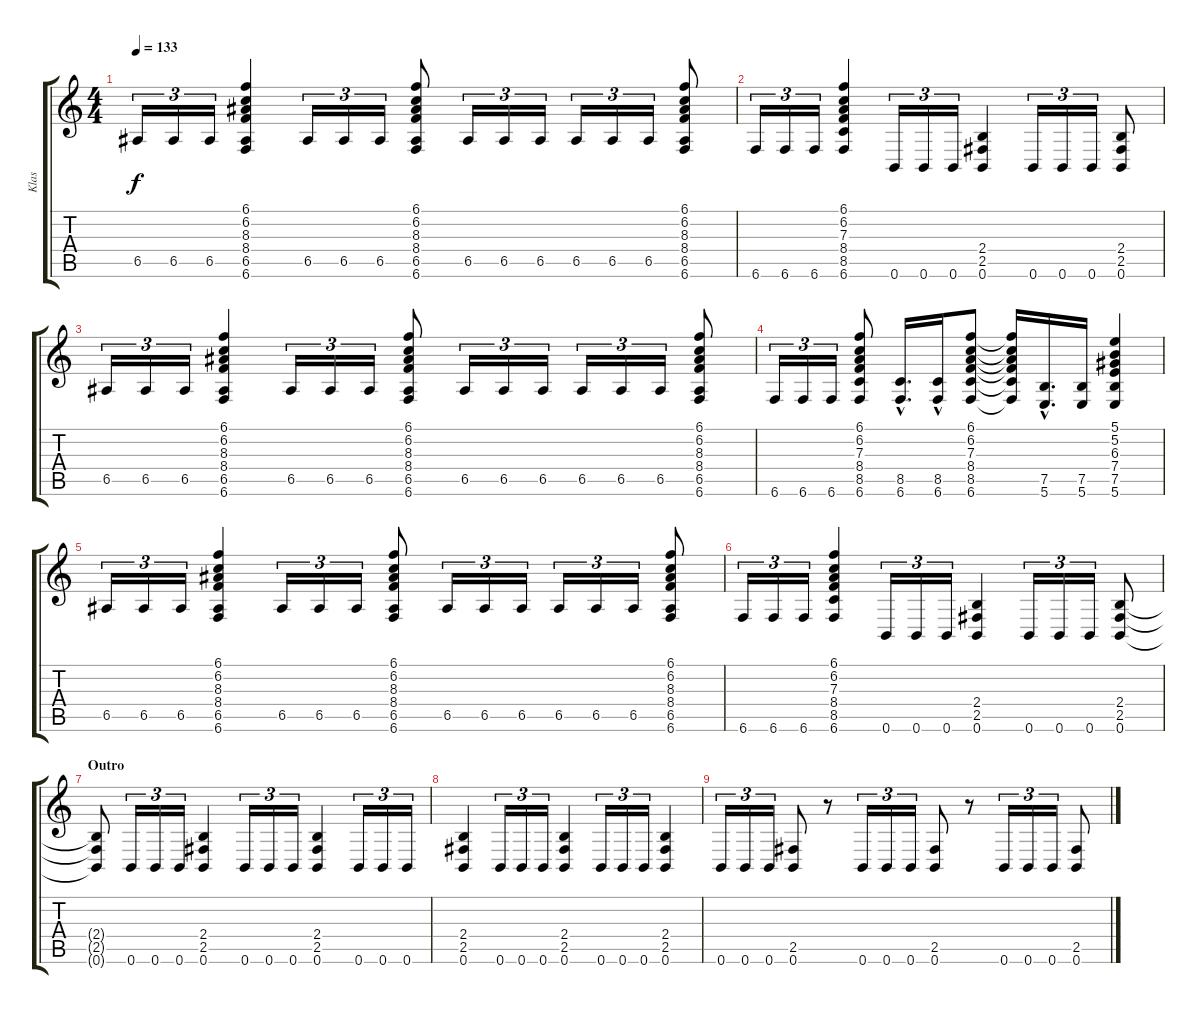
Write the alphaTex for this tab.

\track ("Klas" "Klas") {instrument distortionguitar}
\staff {score tabs}
\tuning (B3 Gb3 D3 A2 E2 B1) {hide}
\ts (4 4)
\tempo 133
\clef g2
\ks c
6.5.16{tu (3 2) dy f} 6.5.16{tu (3 2)} 6.5.16{tu (3 2)} (6.1 6.2 8.3 8.4 6.5 6.6).4 6.5.16{tu (3 2)} 6.5.16{tu (3 2)} 6.5.16{tu (3 2)} (6.1 6.2 8.3 8.4 6.5 6.6).8 6.5.16{tu (3 2)} 6.5.16{tu (3 2)} 6.5.16{tu (3 2)} 6.5.16{tu (3 2)} 6.5.16{tu (3 2)} 6.5.16{tu (3 2)} (6.1 6.2 8.3 8.4 6.5 6.6).8 |
6.6.16{tu (3 2)} 6.6.16{tu (3 2)} 6.6.16{tu (3 2)} (6.1 6.2 7.3 8.4 8.5 6.6).4 0.6.16{tu (3 2)} 0.6.16{tu (3 2)} 0.6.16{tu (3 2)} (2.4 2.5 0.6).4 0.6.16{tu (3 2)} 0.6.16{tu (3 2)} 0.6.16{tu (3 2)} (2.4 2.5 0.6).8 |
6.5.16{tu (3 2)} 6.5.16{tu (3 2)} 6.5.16{tu (3 2)} (6.1 6.2 8.3 8.4 6.5 6.6).4 6.5.16{tu (3 2)} 6.5.16{tu (3 2)} 6.5.16{tu (3 2)} (6.1 6.2 8.3 8.4 6.5 6.6).8 6.5.16{tu (3 2)} 6.5.16{tu (3 2)} 6.5.16{tu (3 2)} 6.5.16{tu (3 2)} 6.5.16{tu (3 2)} 6.5.16{tu (3 2)} (6.1 6.2 8.3 8.4 6.5 6.6).8 |
6.6.16{tu (3 2)} 6.6.16{tu (3 2)} 6.6.16{tu (3 2)} (6.1 6.2 7.3 8.4 8.5 6.6).8 (8.5{hac} 6.6{hac}).16{d} (8.5{hac} 6.6{hac}).16 (6.1 6.2 7.3 8.4 8.5 6.6).8 (6.1{t} 6.2{t} 7.3{t} 8.4{t} 8.5{t} 6.6{t}).16 (7.5{hac} 5.6{hac}).16{d} (7.5 5.6).16 (5.1 5.2 6.3 7.4 7.5 5.6).4 |
6.5.16{tu (3 2)} 6.5.16{tu (3 2)} 6.5.16{tu (3 2)} (6.1 6.2 8.3 8.4 6.5 6.6).4 6.5.16{tu (3 2)} 6.5.16{tu (3 2)} 6.5.16{tu (3 2)} (6.1 6.2 8.3 8.4 6.5 6.6).8 6.5.16{tu (3 2)} 6.5.16{tu (3 2)} 6.5.16{tu (3 2)} 6.5.16{tu (3 2)} 6.5.16{tu (3 2)} 6.5.16{tu (3 2)} (6.1 6.2 8.3 8.4 6.5 6.6).8 |
6.6.16{tu (3 2)} 6.6.16{tu (3 2)} 6.6.16{tu (3 2)} (6.1 6.2 7.3 8.4 8.5 6.6).4 0.6.16{tu (3 2)} 0.6.16{tu (3 2)} 0.6.16{tu (3 2)} (2.4 2.5 0.6).4 0.6.16{tu (3 2)} 0.6.16{tu (3 2)} 0.6.16{tu (3 2)} (2.4 2.5 0.6).8 |
\section ("" "Outro")
(2.4{t} 2.5{t} 0.6{t}).8 0.6.16{tu (3 2)} 0.6.16{tu (3 2)} 0.6.16{tu (3 2)} (2.4 2.5 0.6).4 0.6.16{tu (3 2)} 0.6.16{tu (3 2)} 0.6.16{tu (3 2)} (2.4 2.5 0.6).4 0.6.16{tu (3 2)} 0.6.16{tu (3 2)} 0.6.16{tu (3 2)} |
(2.4 2.5 0.6).4 0.6.16{tu (3 2)} 0.6.16{tu (3 2)} 0.6.16{tu (3 2)} (2.4 2.5 0.6).4 0.6.16{tu (3 2)} 0.6.16{tu (3 2)} 0.6.16{tu (3 2)} (2.4 2.5 0.6).4 |
0.6.16{tu (3 2)} 0.6.16{tu (3 2)} 0.6.16{tu (3 2)} (2.5 0.6).8 r.8 0.6.16{tu (3 2)} 0.6.16{tu (3 2)} 0.6.16{tu (3 2)} (2.5 0.6).8 r.8 0.6.16{tu (3 2)} 0.6.16{tu (3 2)} 0.6.16{tu (3 2)} (2.5 0.6).8
